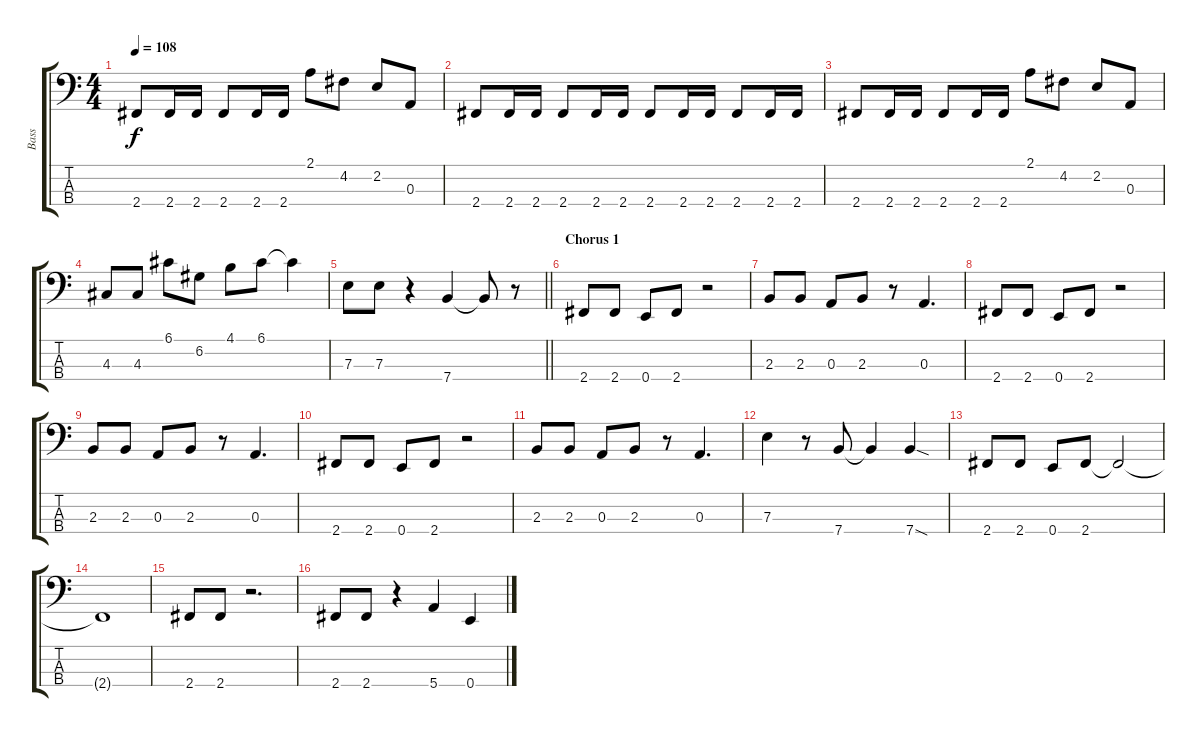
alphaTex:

\track ("Bass" "Bass") {instrument electricbassfinger}
\staff {score tabs}
\tuning (G2 D2 A1 E1) {hide}
\ts (4 4)
\tempo 108
\clef f4
\ks c
2.4.8{dy f} 2.4.16 2.4.16 2.4.8 2.4.16 2.4.16 2.1.8 4.2.8 2.2.8 0.3.8 |
2.4.8 2.4.16 2.4.16 2.4.8 2.4.16 2.4.16 2.4.8 2.4.16 2.4.16 2.4.8 2.4.16 2.4.16 |
2.4.8 2.4.16 2.4.16 2.4.8 2.4.16 2.4.16 2.1.8 4.2.8 2.2.8 0.3.8 |
4.3.8 4.3.8 6.1.8 6.2.8 4.1.8 6.1.8 6.1{t}.4 |
\barLineRight lightlight
7.3.8 7.3.8 r.4 7.4.4 7.4{t}.8 r.8 |
\section ("" "Chorus 1")
2.4.8 2.4.8 0.4.8 2.4.8 r.2 |
2.3.8 2.3.8 0.3.8 2.3.8 r.8 0.3.4{d} |
2.4.8 2.4.8 0.4.8 2.4.8 r.2 |
2.3.8 2.3.8 0.3.8 2.3.8 r.8 0.3.4{d} |
2.4.8 2.4.8 0.4.8 2.4.8 r.2 |
2.3.8 2.3.8 0.3.8 2.3.8 r.8 0.3.4{d} |
7.3.4 r.8 7.4.8 7.4{t}.4 7.4{sod}.4 |
2.4.8 2.4.8 0.4.8 2.4.8 2.4{t}.2 |
2.4{t}.1 |
2.4.8 2.4.8 r.2{d} |
2.4.8 2.4.8 r.4 5.4.4 0.4.4
